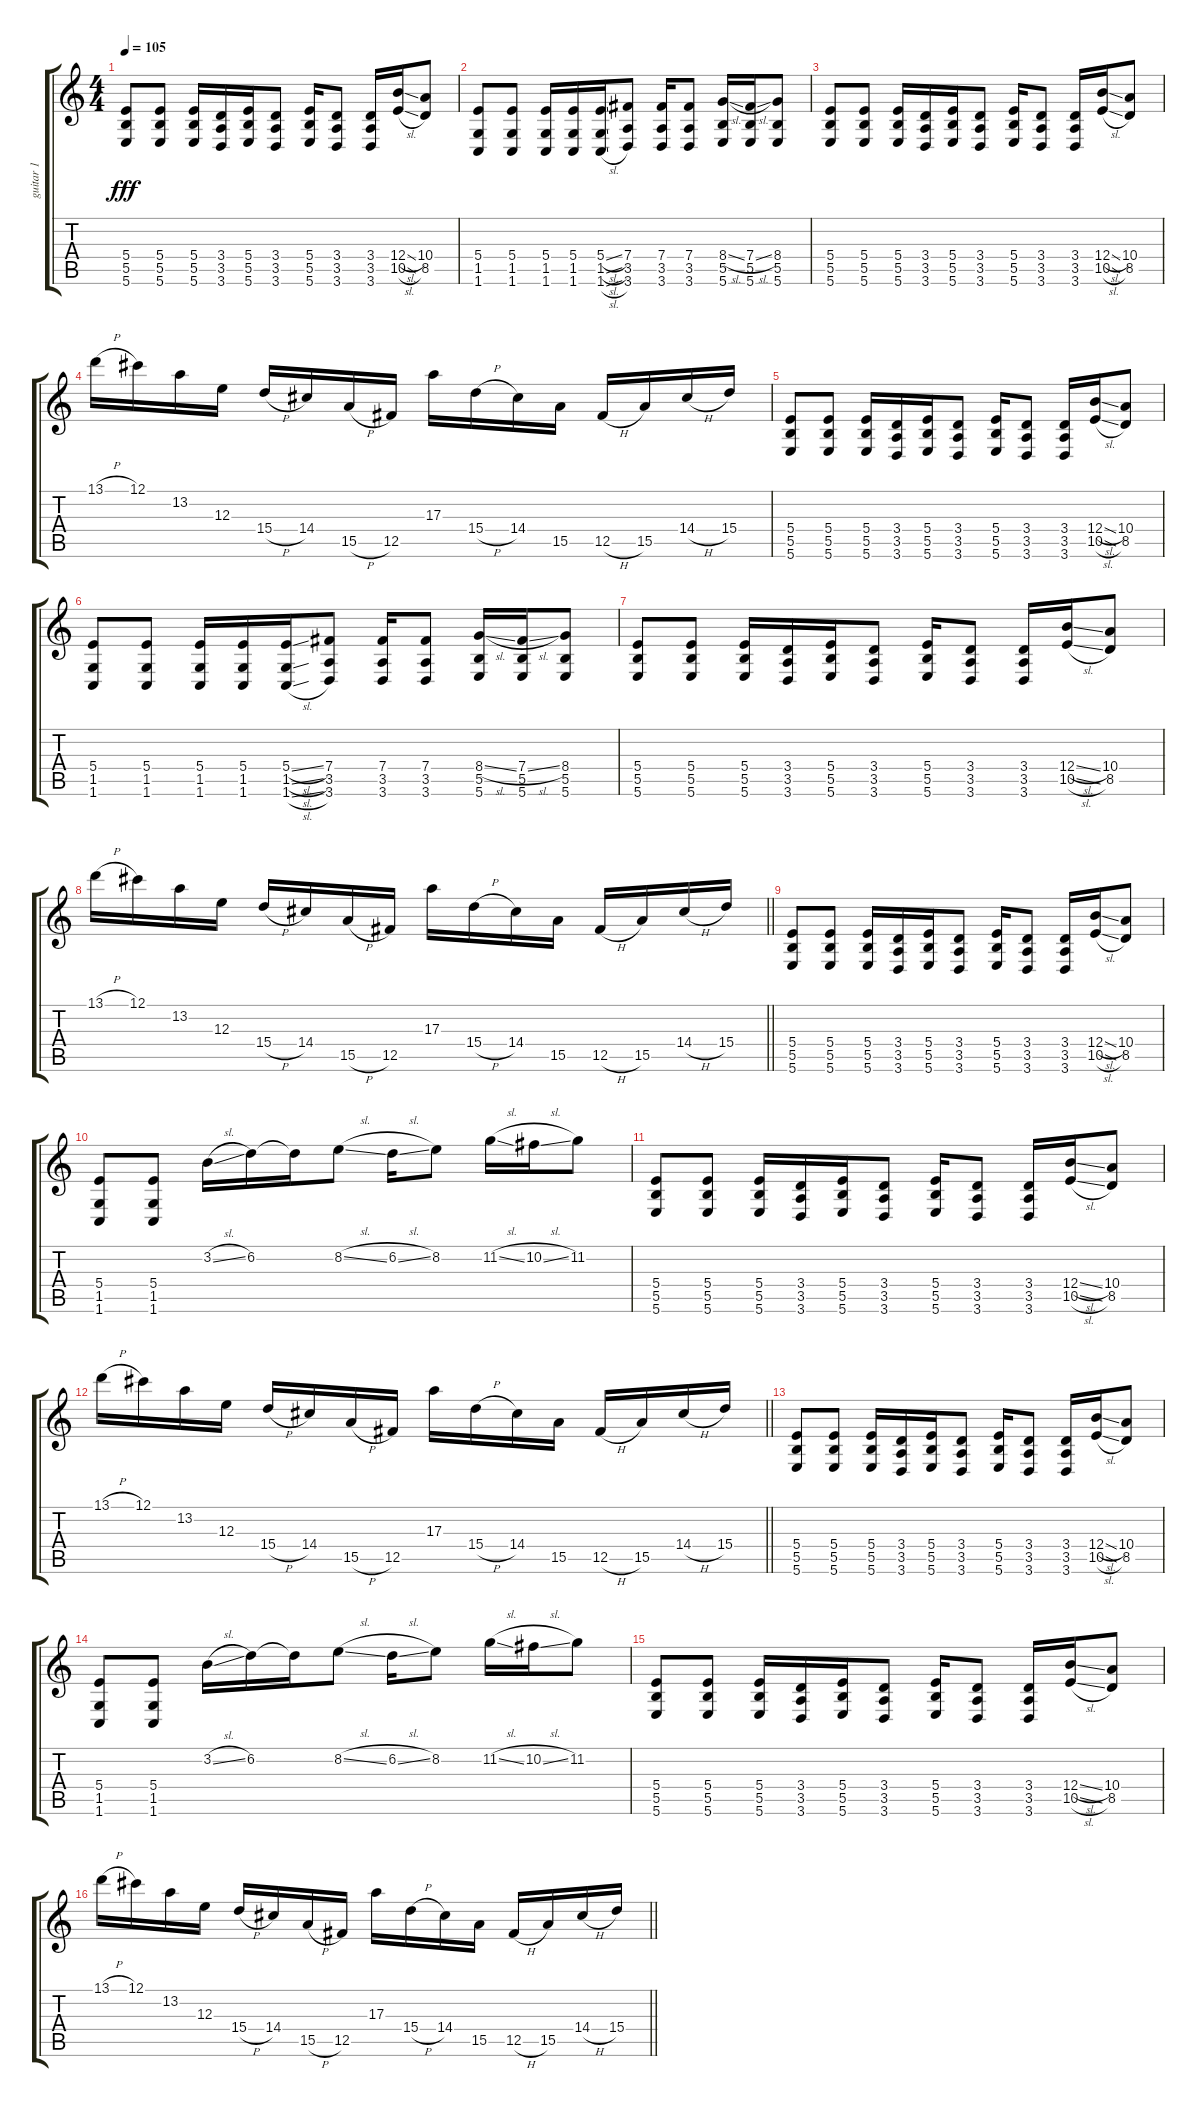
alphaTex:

\track ("guitar 1" "guitar 1") {instrument distortionguitar}
\staff {score tabs}
\tuning (Db4 Ab3 E3 B2 Gb2 B1) {hide}
\ts (4 4)
\section ("" "")
\tempo 105
\clef g2
\ks c
(5.4 5.5 5.6).8{dy fff} (5.4 5.5 5.6).8 (5.4 5.5 5.6).16 (3.4 3.5 3.6).16 (5.4 5.5 5.6).16 (3.4 3.5 3.6).8 (5.4 5.5 5.6).16 (3.4 3.5 3.6).8 (3.4 3.5 3.6).16 (12.4{sl} 10.5{sl}).16 (10.4 8.5).8 |
(5.4 1.5 1.6).8 (5.4 1.5 1.6).8 (5.4 1.5 1.6).16 (5.4 1.5 1.6).16 (5.4{sl} 1.5{sl} 1.6{sl}).16 (7.4 3.5 3.6).8 (7.4 3.5 3.6).16 (7.4 3.5 3.6).8 (8.4{sl} 5.5 5.6).16 (7.4{sl} 5.5 5.6).16 (8.4 5.5 5.6).8 |
(5.4 5.5 5.6).8 (5.4 5.5 5.6).8 (5.4 5.5 5.6).16 (3.4 3.5 3.6).16 (5.4 5.5 5.6).16 (3.4 3.5 3.6).8 (5.4 5.5 5.6).16 (3.4 3.5 3.6).8 (3.4 3.5 3.6).16 (12.4{sl} 10.5{sl}).16 (10.4 8.5).8 |
13.1{h}.16 12.1.16 13.2.16 12.3.16 15.4{h}.16 14.4.16 15.5{h}.16 12.5.16 17.3.16 15.4{h}.16 14.4.16 15.5.16 12.5{h}.16 15.5.16 14.4{h}.16 15.4.16 |
(5.4 5.5 5.6).8 (5.4 5.5 5.6).8 (5.4 5.5 5.6).16 (3.4 3.5 3.6).16 (5.4 5.5 5.6).16 (3.4 3.5 3.6).8 (5.4 5.5 5.6).16 (3.4 3.5 3.6).8 (3.4 3.5 3.6).16 (12.4{sl} 10.5{sl}).16 (10.4 8.5).8 |
(5.4 1.5 1.6).8 (5.4 1.5 1.6).8 (5.4 1.5 1.6).16 (5.4 1.5 1.6).16 (5.4{sl} 1.5{sl} 1.6{sl}).16 (7.4 3.5 3.6).8 (7.4 3.5 3.6).16 (7.4 3.5 3.6).8 (8.4{sl} 5.5 5.6).16 (7.4{sl} 5.5 5.6).16 (8.4 5.5 5.6).8 |
(5.4 5.5 5.6).8 (5.4 5.5 5.6).8 (5.4 5.5 5.6).16 (3.4 3.5 3.6).16 (5.4 5.5 5.6).16 (3.4 3.5 3.6).8 (5.4 5.5 5.6).16 (3.4 3.5 3.6).8 (3.4 3.5 3.6).16 (12.4{sl} 10.5{sl}).16 (10.4 8.5).8 |
\barLineRight lightlight
13.1{h}.16 12.1.16 13.2.16 12.3.16 15.4{h}.16 14.4.16 15.5{h}.16 12.5.16 17.3.16 15.4{h}.16 14.4.16 15.5.16 12.5{h}.16 15.5.16 14.4{h}.16 15.4.16 |
\section ("" "")
(5.4 5.5 5.6).8 (5.4 5.5 5.6).8 (5.4 5.5 5.6).16 (3.4 3.5 3.6).16 (5.4 5.5 5.6).16 (3.4 3.5 3.6).8 (5.4 5.5 5.6).16 (3.4 3.5 3.6).8 (3.4 3.5 3.6).16 (12.4{sl} 10.5{sl}).16 (10.4 8.5).8 |
(5.4 1.5 1.6).8 (5.4 1.5 1.6).8 3.2{sl}.16 6.2.16 6.2{t}.16 8.2{sl}.8 6.2{sl}.16 8.2.8 11.2{sl}.16 10.2{sl}.16 11.2.8 |
(5.4 5.5 5.6).8 (5.4 5.5 5.6).8 (5.4 5.5 5.6).16 (3.4 3.5 3.6).16 (5.4 5.5 5.6).16 (3.4 3.5 3.6).8 (5.4 5.5 5.6).16 (3.4 3.5 3.6).8 (3.4 3.5 3.6).16 (12.4{sl} 10.5{sl}).16 (10.4 8.5).8 |
\barLineRight lightlight
13.1{h}.16 12.1.16 13.2.16 12.3.16 15.4{h}.16 14.4.16 15.5{h}.16 12.5.16 17.3.16 15.4{h}.16 14.4.16 15.5.16 12.5{h}.16 15.5.16 14.4{h}.16 15.4.16 |
(5.4 5.5 5.6).8 (5.4 5.5 5.6).8 (5.4 5.5 5.6).16 (3.4 3.5 3.6).16 (5.4 5.5 5.6).16 (3.4 3.5 3.6).8 (5.4 5.5 5.6).16 (3.4 3.5 3.6).8 (3.4 3.5 3.6).16 (12.4{sl} 10.5{sl}).16 (10.4 8.5).8 |
(5.4 1.5 1.6).8 (5.4 1.5 1.6).8 3.2{sl}.16 6.2.16 6.2{t}.16 8.2{sl}.8 6.2{sl}.16 8.2.8 11.2{sl}.16 10.2{sl}.16 11.2.8 |
(5.4 5.5 5.6).8 (5.4 5.5 5.6).8 (5.4 5.5 5.6).16 (3.4 3.5 3.6).16 (5.4 5.5 5.6).16 (3.4 3.5 3.6).8 (5.4 5.5 5.6).16 (3.4 3.5 3.6).8 (3.4 3.5 3.6).16 (12.4{sl} 10.5{sl}).16 (10.4 8.5).8 |
\barLineRight lightlight
13.1{h}.16 12.1.16 13.2.16 12.3.16 15.4{h}.16 14.4.16 15.5{h}.16 12.5.16 17.3.16 15.4{h}.16 14.4.16 15.5.16 12.5{h}.16 15.5.16 14.4{h}.16 15.4.16
